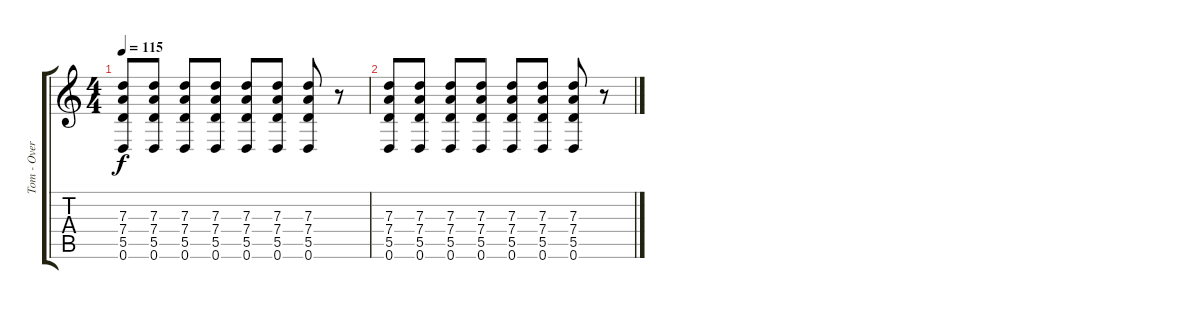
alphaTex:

\track ("Tom - Overdriven" "Tom - Over") {instrument overdrivenguitar}
\staff {score tabs}
\tuning (E4 B3 G3 D3 A2 D2) {hide}
\ts (4 4)
\tempo 115
\clef g2
\ks c
(7.3 7.4 5.5 0.6).8{dy f} (7.3 7.4 5.5 0.6).8 (7.3 7.4 5.5 0.6).8 (7.3 7.4 5.5 0.6).8 (7.3 7.4 5.5 0.6).8 (7.3 7.4 5.5 0.6).8 (7.3 7.4 5.5 0.6).8 r.8 |
(7.3 7.4 5.5 0.6).8 (7.3 7.4 5.5 0.6).8 (7.3 7.4 5.5 0.6).8 (7.3 7.4 5.5 0.6).8 (7.3 7.4 5.5 0.6).8 (7.3 7.4 5.5 0.6).8 (7.3 7.4 5.5 0.6).8 r.8
